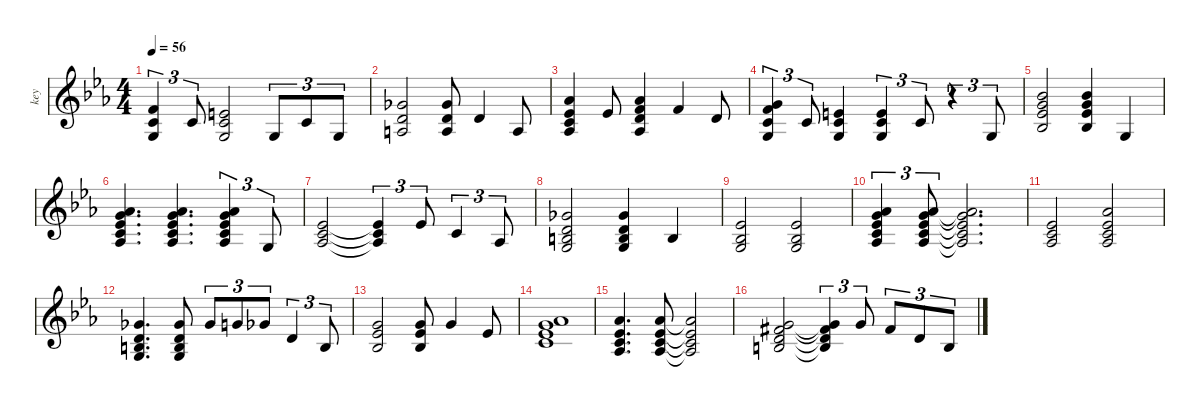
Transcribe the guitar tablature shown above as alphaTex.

\defaultSystemsLayout 4
\hideDynamics
\bracketExtendMode groupsimilarinstruments
\otherSystemsTrackNameOrientation horizontal
\track ("Keyboard 1,2" "key") {instrument synthstrings1}
\staff {score}
\tuning (E4 B3 G3 D3 A2 E2)
\ts (4 4)
\tempo 56
\clef g2
\ks cminor
(1.1{acc forcenatural} 1.2{acc forcenatural} 0.3{acc forcenatural}).4{tu (3 2) dy f beam Up} 1.2{acc forcenatural}.8{tu (3 2) beam Up} (0.1{acc forcenatural} 1.2{acc forcenatural} 0.3{acc forcenatural}).2{beam Up} 0.3{acc forcenatural}.8{tu (3 2) beam Up} 1.2{acc forcenatural}.8{tu (3 2) beam Up} 0.3{acc forcenatural}.8{tu (3 2) beam Up} |
(2.1{acc b} 3.2{acc forcenatural} 2.3{acc forcenatural}).2{beam Up} (2.1{acc b} 3.2{acc forcenatural} 2.3{acc forcenatural}).8{beam Up} 3.2{acc forcenatural}.4{beam Up} 2.3{acc forcenatural}.8{beam Up} |
(4.1{acc b} 4.2{acc b} 5.3{acc forcenatural} 6.4{acc b}).4{beam Up} 4.2{acc b}.8{beam Up} (4.1{acc b} 6.2{acc forcenatural} 7.3{acc forcenatural} 6.4{acc b}).4{beam Up} 6.2{acc forcenatural}.4{beam Up} 7.3{acc forcenatural}.8{beam Up} |
(8.2{acc forcenatural} 10.3{acc forcenatural} 10.4{acc forcenatural} 10.5{acc forcenatural}).4{tu (3 2) beam Up} 10.4{acc forcenatural}.8{tu (3 2) beam Up} (9.3{acc forcenatural} 10.4{acc forcenatural} 10.5{acc forcenatural}).4{beam Up} (9.3{acc forcenatural} 10.4{acc forcenatural} 10.5{acc forcenatural}).4{tu (3 2) beam Up} 10.4{acc forcenatural}.8{tu (3 2) beam Up} r.4{tu (3 2) beam Up} 10.5{acc forcenatural}.8{tu (3 2) beam Up} |
(8.2{acc forcenatural} 8.3{acc b} 8.4{acc b} 6.1{acc b}).2{beam Up} (6.1{acc b} 8.2{acc forcenatural} 8.3{acc b} 8.4{acc b}).4{beam Up} 0.3{acc forcenatural}.4{beam Up} |
(4.1{acc b} 8.2{acc forcenatural} 8.3{acc b} 10.4{acc forcenatural} 11.5{acc b}).4{d beam Up} (4.1{acc b} 8.2{acc forcenatural} 8.3{acc b} 10.4{acc forcenatural} 11.5{acc b}).4{d beam Up} (4.1{acc b} 8.2{acc forcenatural} 8.3{acc b} 10.4{acc forcenatural} 11.5{acc b}).4{tu (3 2) beam Up} 0.3{acc forcenatural}.8{tu (3 2) beam Up} |
(4.2{acc b} 5.3{acc forcenatural} 6.4{acc b}).2{beam Up} (4.2{t acc b} 5.3{t acc forcenatural} 6.4{t acc b}).4{tu (3 2) beam Up} 4.2{acc b}.8{tu (3 2) beam Up} 5.3{acc forcenatural}.4{tu (3 2) beam Up} 6.4{acc b}.8{tu (3 2) beam Up} |
(2.1{acc b} 3.2{acc forcenatural} 4.3{acc forcenatural} 5.4{acc forcenatural}).2{beam Up} (2.1{acc b} 3.2{acc forcenatural} 4.3{acc forcenatural} 5.4{acc forcenatural}).4{beam Up} 0.2{acc forcenatural}.4{beam Up} |
(4.2{acc b} 3.3{acc b} 5.4{acc forcenatural}).2{beam Up} (4.2{acc b} 3.3{acc b} 5.4{acc forcenatural}).2{beam Up} |
(4.1{acc b} 8.2{acc forcenatural} 8.3{acc b} 10.4{acc forcenatural} 11.5{acc b}).4{tu (3 2) beam Up} (4.1{acc b} 8.2{acc forcenatural} 8.3{acc b} 10.4{acc forcenatural} 11.5{acc b}).8{tu (3 2) beam Up} (4.1{t acc b} 8.2{t acc forcenatural} 8.3{t acc b} 10.4{t acc forcenatural} 11.5{t acc b}).2{d beam Up} |
(4.2{acc b} 5.3{acc forcenatural} 6.4{acc b}).2{beam Up} (4.1{acc b} 4.2{acc b} 5.3{acc forcenatural} 6.4{acc b}).2{beam Up} |
(0.2{acc forcenatural} 11.3{acc b} 12.4{acc forcenatural} 10.5{acc forcenatural}).4{d beam Up} (2.1{acc b} 3.2{acc forcenatural} 4.3{acc forcenatural} 5.4{acc forcenatural}).8{beam Up} 11.3{acc b}.8{tu (3 2) beam Up} 12.3{acc forcenatural}.8{tu (3 2) beam Up} 11.3{acc b}.8{tu (3 2) beam Up} 12.4{acc forcenatural}.4{tu (3 2) beam Up} 9.4{acc forcenatural}.8{tu (3 2) beam Up} |
(8.2{acc forcenatural} 8.3{acc b} 8.4{acc b}).2{beam Up} (8.2{acc forcenatural} 8.3{acc b} 8.4{acc b}).8{beam Up} 3.1{acc forcenatural}.4{beam Up} 4.2{acc b}.8{beam Up} |
(4.1{acc b} 8.2{acc forcenatural} 8.3{acc b} 10.4{acc forcenatural}).1{beam Up} |
(4.1{acc b} 4.2{acc b} 5.3{acc forcenatural} 6.4{acc b}).4{d beam Up} (4.1{acc b} 4.2{acc b} 5.3{acc forcenatural} 6.4{acc b}).8{beam Up} (4.1{t acc b} 4.2{t acc b} 5.3{t acc forcenatural} 6.4{t acc b}).2{beam Up} |
(0.2{acc forcenatural} 12.3{acc forcenatural} 16.4{acc #} 17.5{acc forcenatural}).2{beam Up} (0.2{t acc forcenatural} 12.3{t acc forcenatural} 16.4{t acc #} 17.5{t acc forcenatural}).4{tu (3 2) beam Up} 3.1{acc forcenatural}.8{tu (3 2) beam Up} 2.1{acc #}.8{tu (3 2) beam Up} 3.2{acc forcenatural}.8{tu (3 2) beam Up} 0.2{acc forcenatural}.8{tu (3 2) beam Up}
